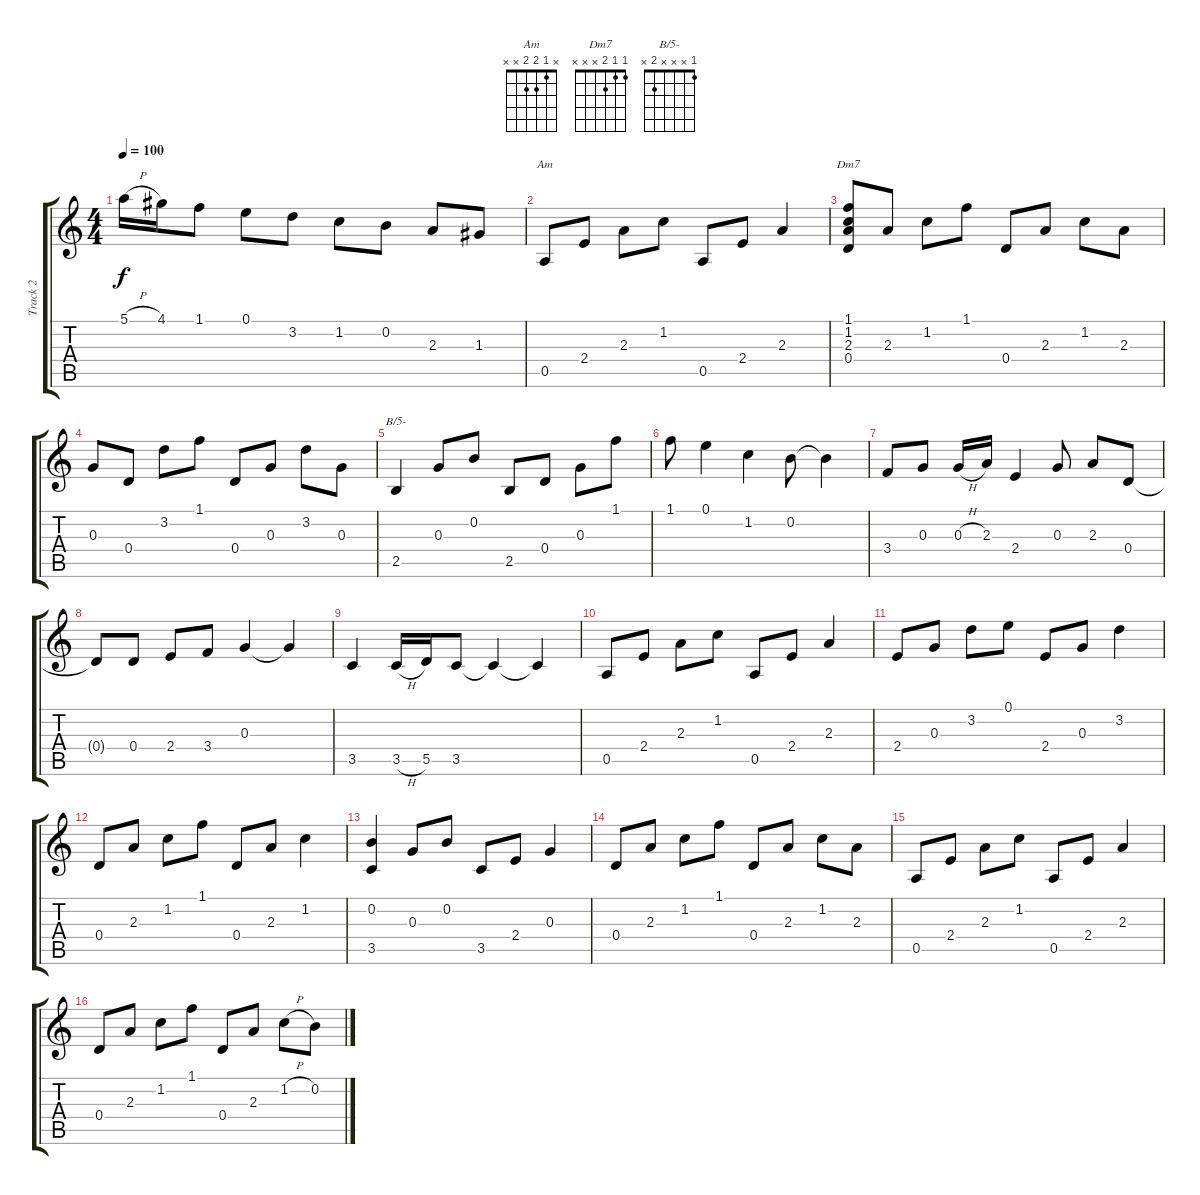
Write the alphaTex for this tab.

\track ("Track 2" "Track 2") {instrument acousticguitarnylon}
\staff {score tabs}
\tuning (E4 B3 G3 D3 A2 E2) {hide}
\chord ("Am" x 1 2 2 x x)
\chord ("Dm7" 1 1 2 x x x)
\chord ("B/5-" 1 x x x 2 x)
\ts (4 4)
\tempo 100
\clef g2
\ks c
5.1{h}.16{dy f instrument acousticguitarnylon} 4.1.16 1.1.8 0.1.8 3.2.8 1.2.8 0.2.8 2.3.8 1.3.8 |
0.5.8{ch "Am"} 2.4.8 2.3.8 1.2.8 0.5.8 2.4.8 2.3.4 |
(1.1 1.2 2.3 0.4).8{ch "Dm7"} 2.3.8 1.2.8 1.1.8 0.4.8 2.3.8 1.2.8 2.3.8 |
0.3.8 0.4.8 3.2.8 1.1.8 0.4.8 0.3.8 3.2.8 0.3.8 |
2.5.4{ch "B/5-"} 0.3.8 0.2.8 2.5.8 0.4.8 0.3.8 1.1.8 |
1.1.8 0.1.4 1.2.4 0.2.8 0.2{t}.4 |
3.4.8 0.3.8 0.3{h}.16 2.3.16 2.4.4 0.3.8 2.3.8 0.4.8 |
0.4{t}.8 0.4.8 2.4.8 3.4.8 0.3.4 0.3{t}.4 |
3.5.4 3.5{h}.16 5.5.16 3.5.8 3.5{t}.4 3.5{t}.4 |
0.5.8 2.4.8 2.3.8 1.2.8 0.5.8 2.4.8 2.3.4 |
2.4.8 0.3.8 3.2.8 0.1.8 2.4.8 0.3.8 3.2.4 |
0.4.8 2.3.8 1.2.8 1.1.8 0.4.8 2.3.8 1.2.4 |
(0.2 3.5).4 0.3.8 0.2.8 3.5.8 2.4.8 0.3.4 |
0.4.8 2.3.8 1.2.8 1.1.8 0.4.8 2.3.8 1.2.8 2.3.8 |
0.5.8 2.4.8 2.3.8 1.2.8 0.5.8 2.4.8 2.3.4 |
0.4.8 2.3.8 1.2.8 1.1.8 0.4.8 2.3.8 1.2{h}.8 0.2.8
